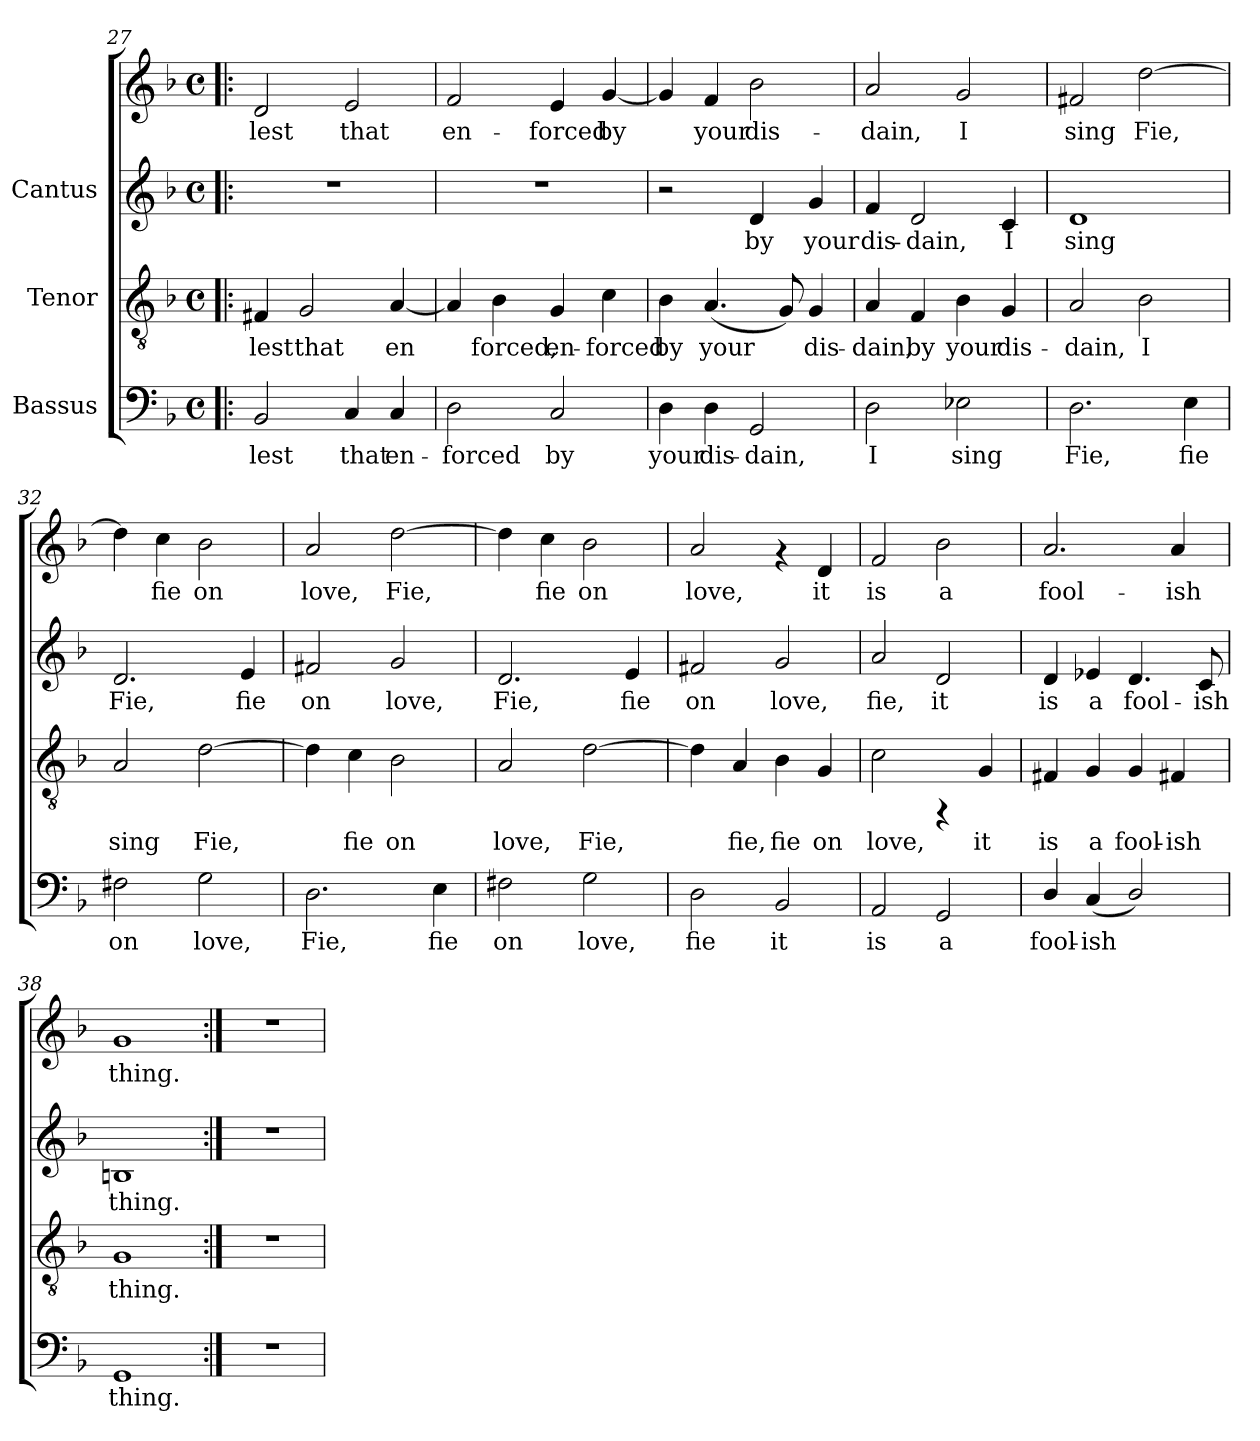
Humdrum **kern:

**kern	**text	**kern	**text	**kern	**text	**kern	**text
*part3	*part3	*part2	*part2	*part1	*part1	*part1	*part1
*staff4	*staff4	*staff3	*staff3	*staff2	*staff2	*staff1	*staff1
*I"Bassus	*	*I"Tenor	*	*I"Cantus	*	*	*
*clefF4	*	*clefGv2	*	*clefG2	*	*clefG2	*
*k[b-]	*	*k[b-]	*	*k[b-]	*	*k[b-]	*
*F:	*	*F:	*	*F:	*	*F:	*
*M4/4	*	*M4/4	*	*M4/4	*	*M4/4	*
*met(c)	*	*met(c)	*	*met(c)	*	*met(c)	*
=27!|:	=27!|:	=27!|:	=27!|:	=27!|:	=27!|:	=27!|:	=27!|:
!	!LO:LY:b:cj	!	!LO:LY:b:cj	!	!	!	!LO:LY:b:cj
2BB-/	lest	4F#X/	lest	1r	.	2d/	lest
!	!	!	!LO:LY:b:cj	!	!	!	!
.	.	2G/	that	.	.	.	.
!	!LO:LY:b:cj	!	!	!	!	!	!LO:LY:b:cj
4C/	that	.	.	.	.	2e/	that
!	!LO:LY:b:cj	!	!LO:LY:b:cj	!	!	!	!
4C/	en-	[<4A/	en-	.	.	.	.
!!LO:PB:g=z
=28	=28	=28	=28	=28	=28	=28	=28
!	!LO:LY:b:cj	!	!LO:LY:b:cj	!	!	!	!LO:LY:b:cj
2D\	-forced	4A/]	-	1r	.	2f/	en-
!	!	!	!LO:LY:b:cj	!	!	!	!
.	.	4B-\	forced,	.	.	.	.
!	!LO:LY:b:cj	!	!LO:LY:b:cj	!	!	!	!LO:LY:b:cj
2C/	by	4G/	en-	.	.	4e/	-forced
!	!	!	!LO:LY:b:cj	!	!	!	!LO:LY:b:cj
.	.	4c\	-forced	.	.	[<4g/	by
=29	=29	=29	=29	=29	=29	=29	=29
!	!LO:LY:b:cj	!	!LO:LY:b:cj	!	!	!	!LO:LY:b:cj
4D\	your	4B-\	by	2r	.	4g/]	.
!	!LO:LY:b:cj	!	!LO:LY:b:cj	!	!	!	!LO:LY:b:cj
4D\	dis-	(<4.A/	your	.	.	4f/	your
!	!LO:LY:b:cj	!	!	!	!LO:LY:b:cj	!	!LO:LY:b:cj
2GG/	-dain,	.	.	4d/	-by	2b-\	dis-
!	!	!	!LO:LY:b:cj	!	!	!	!
.	.	8G/)	.	.	.	.	.
!	!	!	!LO:LY:b:cj	!	!LO:LY:b:cj	!	!
.	.	4G/	dis-	4g/	your	.	.
=30	=30	=30	=30	=30	=30	=30	=30
!	!LO:LY:b:cj	!	!LO:LY:b:cj	!	!LO:LY:b:cj	!	!LO:LY:b:cj
2D\	I	4A/	-dain,	4f/	dis-	2a/	dain,
!	!	!	!LO:LY:b:cj	!	!LO:LY:b:cj	!	!
.	.	4F/	by	2d/	-dain,	.	.
!	!LO:LY:b:cj	!	!LO:LY:b:cj	!	!	!	!LO:LY:b:cj
2E-X\	sing	4B-\	your	.	.	2g/	I
!	!	!	!LO:LY:b:cj	!	!LO:LY:b:cj	!	!
.	.	4G/	dis-	4c/	I	.	.
=31	=31	=31	=31	=31	=31	=31	=31
!	!LO:LY:b:cj	!	!LO:LY:b:cj	!	!LO:LY:b:cj	!	!LO:LY:b:cj
2.D\	Fie,	2A/	-dain,	1d	sing	2f#X/	sing
!	!	!	!LO:LY:b:cj	!	!	!	!LO:LY:b:cj
.	.	2B-\	I	.	.	[>2dd\	Fie,
!	!LO:LY:b:cj	!	!	!	!	!	!
4E\	fie	.	.	.	.	.	.
=32	=32	=32	=32	=32	=32	=32	=32
!	!LO:LY:b:cj	!	!LO:LY:b:cj	!	!LO:LY:b:cj	!	!LO:LY:b:cj
2F#X\	on	2A/	sing	2.d/	Fie,	4dd\]	.
!	!	!	!	!	!	!	!LO:LY:b:cj
.	.	.	.	.	.	4cc\	fie
!	!LO:LY:b:cj	!	!LO:LY:b:cj	!	!	!	!LO:LY:b:cj
2G\	love,	[>2d\	Fie,	.	.	2b-\	on
!	!	!	!	!	!LO:LY:b:cj	!	!
.	.	.	.	4e/	fie	.	.
!!LO:LB:g=z
=33	=33	=33	=33	=33	=33	=33	=33
!	!LO:LY:b:cj	!	!LO:LY:b:cj	!	!LO:LY:b:cj	!	!LO:LY:b:cj
2.D\	Fie,	4d\]	.	2f#X/	on	2a/	love,
!	!	!	!LO:LY:b:cj	!	!	!	!
.	.	4c\	fie	.	.	.	.
!	!	!	!LO:LY:b:cj	!	!LO:LY:b:cj	!	!LO:LY:b:cj
.	.	2B-\	on	2g/	love,	[>2dd\	Fie,
!	!LO:LY:b:cj	!	!	!	!	!	!
4E\	fie	.	.	.	.	.	.
=34	=34	=34	=34	=34	=34	=34	=34
!	!LO:LY:b:cj	!	!LO:LY:b:cj	!	!LO:LY:b:cj	!	!LO:LY:b:cj
2F#X\	on	2A/	love,	2.d/	Fie,	4dd\]	.
!	!	!	!	!	!	!	!LO:LY:b:cj
.	.	.	.	.	.	4cc\	fie
!	!LO:LY:b:cj	!	!LO:LY:b:cj	!	!	!	!LO:LY:b:cj
2G\	love,	[>2d\	Fie,	.	.	2b-\	on
!	!	!	!	!	!LO:LY:b:cj	!	!
.	.	.	.	4e/	fie	.	.
=35	=35	=35	=35	=35	=35	=35	=35
!	!LO:LY:b:cj	!	!LO:LY:b:cj	!	!LO:LY:b:cj	!	!LO:LY:b:cj
2D\	fie	4d\]	.	2f#X/	on	2a/	love,
!	!	!	!LO:LY:b:cj	!	!	!	!
.	.	4A/	fie,	.	.	.	.
!	!LO:LY:b:cj	!	!LO:LY:b:cj	!	!LO:LY:b:cj	!	!
2BB-/	it	4B-\	fie	2g/	love,	4rf	.
!	!	!	!LO:LY:b:cj	!	!	!	!LO:LY:b:cj
.	.	4G/	on	.	.	4d/	it
=36	=36	=36	=36	=36	=36	=36	=36
!	!LO:LY:b:cj	!	!LO:LY:b:cj	!	!LO:LY:b:cj	!	!LO:LY:b:cj
2AA/	is	2c\	love,	2a/	fie,	2f/	is
!	!LO:LY:b:cj	!	!	!	!LO:LY:b:cj	!	!LO:LY:b:cj
2GG/	a	4rFF	.	2d/	it	2b-\	a
!	!	!	!LO:LY:b:cj	!	!	!	!
.	.	4G/	it	.	.	.	.
=37	=37	=37	=37	=37	=37	=37	=37
!	!LO:LY:b:cj	!	!LO:LY:b:cj	!	!LO:LY:b:cj	!	!LO:LY:b:cj
4D/	fool-	4F#X/	is	4d/	is	2.a/	fool-
!	!LO:LY:b:cj	!	!LO:LY:b:cj	!	!LO:LY:b:cj	!	!
(<4C/	-ish	4G/	a	4e-X/	a	.	.
!	!LO:LY:b:cj	!	!LO:LY:b:cj	!	!LO:LY:b:cj	!	!
2D/)	.	4G/	fool-	4.d/	fool-	.	.
!	!	!	!LO:LY:b:cj	!	!	!	!LO:LY:b:cj
.	.	4F#X/	-ish	.	.	4a/	-ish
!	!	!	!	!	!LO:LY:b:cj	!	!
.	.	.	.	8c/	-ish	.	.
=38	=38	=38	=38	=38	=38	=38	=38
!	!LO:LY:b:cj	!	!LO:LY:b:cj	!	!LO:LY:b:cj	!	!LO:LY:b:cj
1GG	thing.	1G	thing.	1Bn	thing.	1g	thing.
!!LO:LB:g=z
=39:|!	=39:|!	=39:|!	=39:|!	=39:|!	=39:|!	=39:|!	=39:|!
1r	.	1r	.	1r	.	1r	.
=	=	=	=	=	=	=	=
*-	*-	*-	*-	*-	*-	*-	*-
